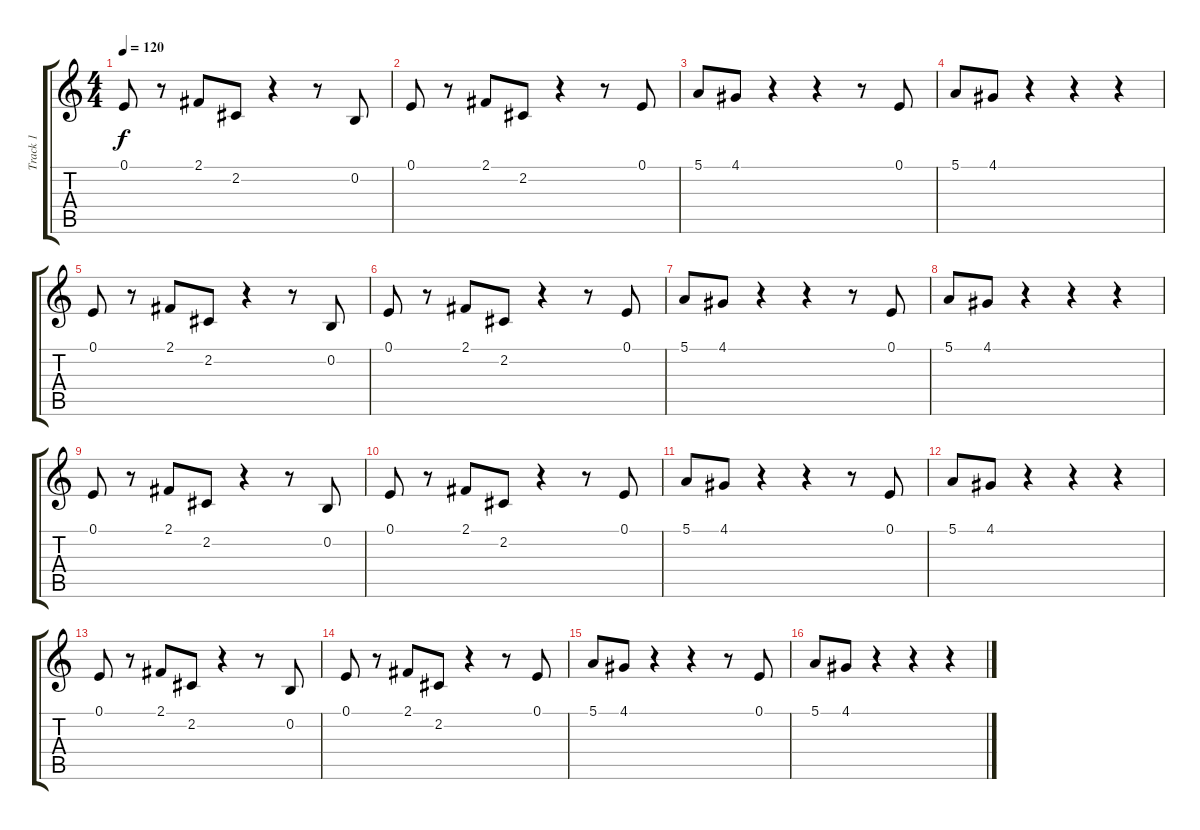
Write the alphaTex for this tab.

\track ("Track 1" "Track 1") {instrument lead2sawtooth}
\staff {score tabs}
\tuning (E4 B3 G3 D3 A2 E2) {hide}
\ts (4 4)
\tempo 120
\clef g2
\ks c
0.1.8{dy f} r.8 2.1.8 2.2.8 r.4 r.8 0.2.8 |
0.1.8 r.8 2.1.8 2.2.8 r.4 r.8 0.1.8 |
5.1.8 4.1.8 r.4 r.4 r.8 0.1.8 |
5.1.8 4.1.8 r.4 r.4 r.4 |
0.1.8 r.8 2.1.8 2.2.8 r.4 r.8 0.2.8 |
0.1.8 r.8 2.1.8 2.2.8 r.4 r.8 0.1.8 |
5.1.8 4.1.8 r.4 r.4 r.8 0.1.8 |
5.1.8 4.1.8 r.4 r.4 r.4 |
0.1.8 r.8 2.1.8 2.2.8 r.4 r.8 0.2.8 |
0.1.8 r.8 2.1.8 2.2.8 r.4 r.8 0.1.8 |
5.1.8 4.1.8 r.4 r.4 r.8 0.1.8 |
5.1.8 4.1.8 r.4 r.4 r.4 |
0.1.8 r.8 2.1.8 2.2.8 r.4 r.8 0.2.8 |
0.1.8 r.8 2.1.8 2.2.8 r.4 r.8 0.1.8 |
5.1.8 4.1.8 r.4 r.4 r.8 0.1.8 |
5.1.8 4.1.8 r.4 r.4 r.4
